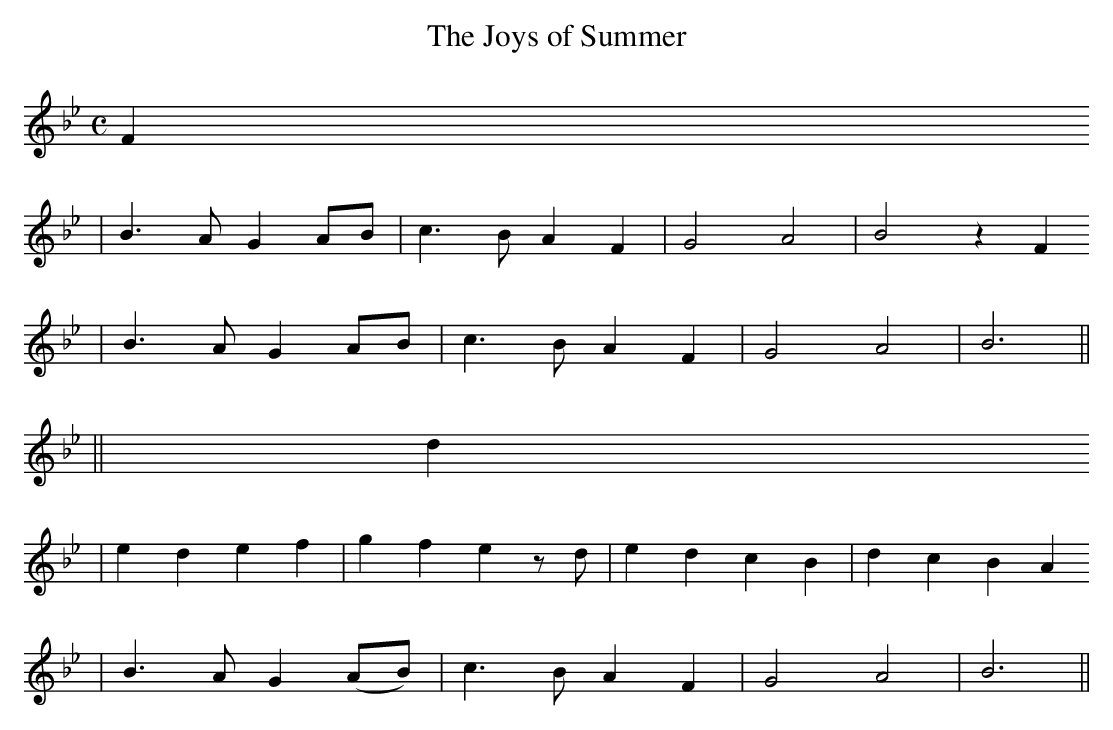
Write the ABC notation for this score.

X:1
T: The Joys of Summer
M: C
L: 1/8
K: Bb
F2
| B3A G2AB | c3B A2F2 | G4 A4 | B4 z2F2
| B3A G2AB | c3B A2F2 | G4 A4 | B6 ||
|| d2
| e2d2 e2f2 | g2f2 e2zd | e2d2 c2B2 | d2c2 B2A2
| B3A G2(AB) | c3B A2F2 | G4 A4 | B6 ||
